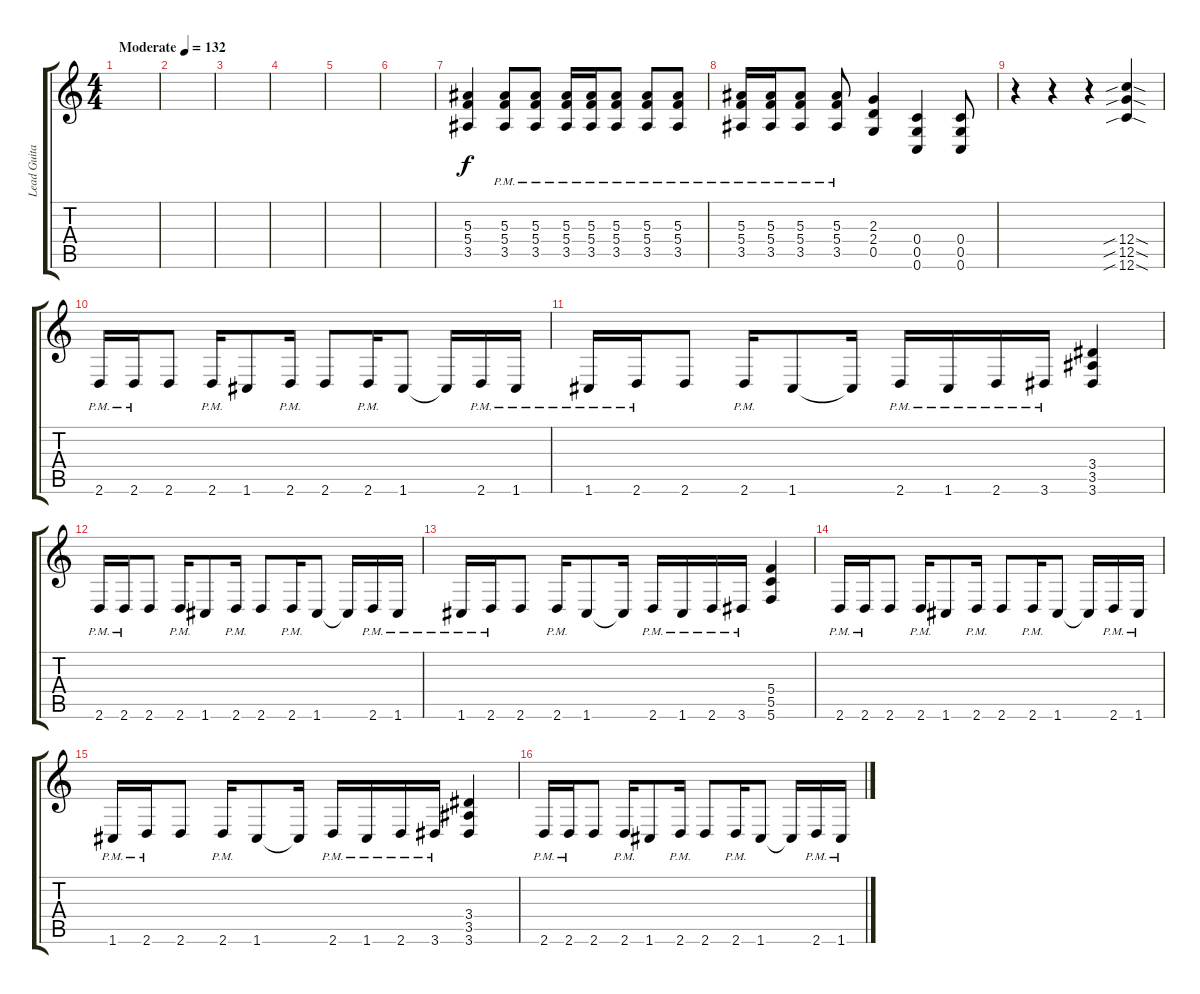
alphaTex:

\track ("Lead Guitar" "Lead Guita") {instrument distortionguitar}
\staff {score tabs}
\tuning (D4 A3 F3 C3 G2 C2) {hide}
\ts (4 4)
\tempo (132 "Moderate")
\clef g2
\ks c
|
|
|
|
|
|
(5.3 5.4 3.5).4 (5.3{pm} 5.4{pm} 3.5{pm}).8 (5.3{pm} 5.4{pm} 3.5{pm}).8 (5.3{pm} 5.4{pm} 3.5{pm}).16 (5.3{pm} 5.4{pm} 3.5{pm}).16 (5.3{pm} 5.4{pm} 3.5{pm}).8 (5.3{pm} 5.4{pm} 3.5{pm}).8 (5.3{pm} 5.4{pm} 3.5{pm}).8 |
(5.3{pm} 5.4{pm} 3.5{pm}).16 (5.3{pm} 5.4{pm} 3.5{pm}).16 (5.3{pm} 5.4{pm} 3.5{pm}).8 (5.3{pm} 5.4{pm} 3.5{pm}).8 (2.3 2.4 0.5).4 (0.4 0.5 0.6).4 (0.4 0.5 0.6).8 |
r.4 r.4 r.4 (12.4{sib sod} 12.5{sib sod} 12.6{sib sod}).4 |
2.6{pm}.16 2.6{pm}.16 2.6.8 2.6{pm}.16 1.6.8 2.6{pm}.16 2.6.8 2.6{pm}.16 1.6.8 1.6{t}.16 2.6{pm}.16 1.6{pm}.16 |
1.6{pm}.16 2.6{pm}.16 2.6.8 2.6{pm}.16 1.6.8 1.6{t}.16 2.6{pm}.16 1.6{pm}.16 2.6{pm}.16 3.6{pm}.16 (3.4 3.5 3.6).4 |
2.6{pm}.16 2.6{pm}.16 2.6.8 2.6{pm}.16 1.6.8 2.6{pm}.16 2.6.8 2.6{pm}.16 1.6.8 1.6{t}.16 2.6{pm}.16 1.6{pm}.16 |
1.6{pm}.16 2.6{pm}.16 2.6.8 2.6{pm}.16 1.6.8 1.6{t}.16 2.6{pm}.16 1.6{pm}.16 2.6{pm}.16 3.6{pm}.16 (5.4 5.5 5.6).4 |
2.6{pm}.16 2.6{pm}.16 2.6.8 2.6{pm}.16 1.6.8 2.6{pm}.16 2.6.8 2.6{pm}.16 1.6.8 1.6{t}.16 2.6{pm}.16 1.6{pm}.16 |
1.6{pm}.16 2.6{pm}.16 2.6.8 2.6{pm}.16 1.6.8 1.6{t}.16 2.6{pm}.16 1.6{pm}.16 2.6{pm}.16 3.6{pm}.16 (3.4 3.5 3.6).4 |
2.6{pm}.16 2.6{pm}.16 2.6.8 2.6{pm}.16 1.6.8 2.6{pm}.16 2.6.8 2.6{pm}.16 1.6.8 1.6{t}.16 2.6{pm}.16 1.6{pm}.16
